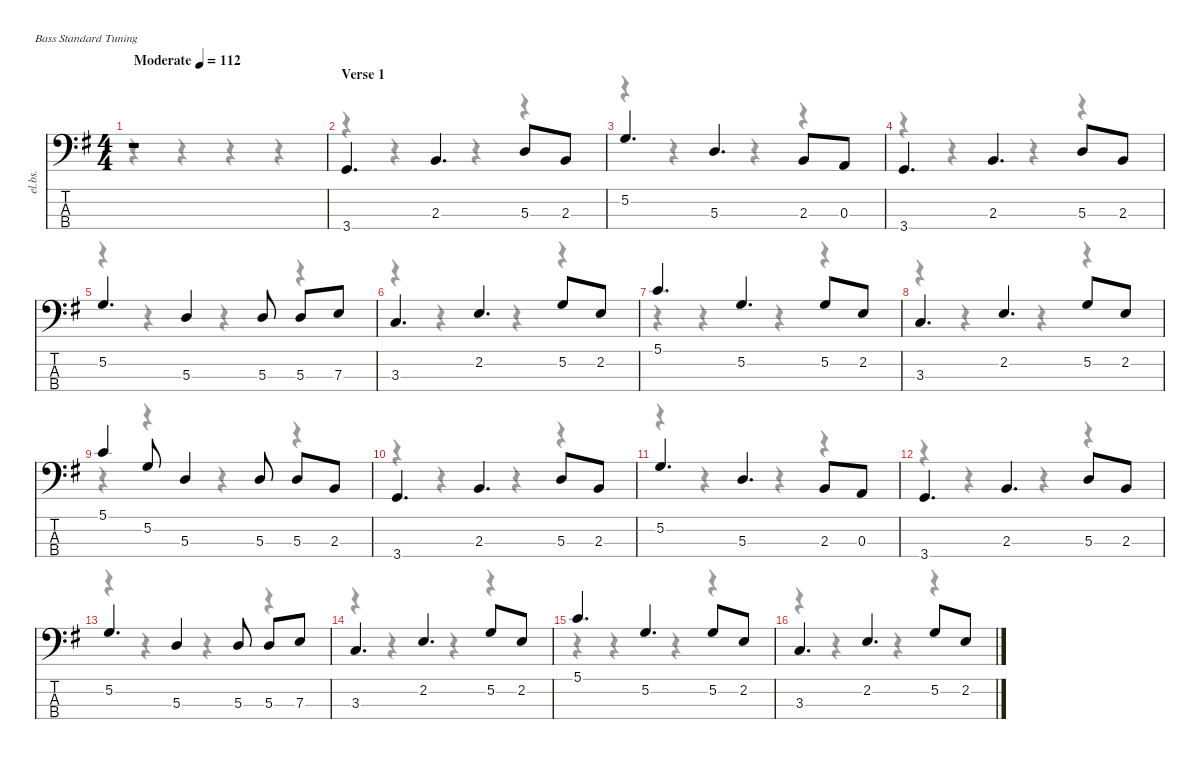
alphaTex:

\defaultSystemsLayout 4
\hideDynamics
\bracketExtendMode nobrackets
\track ("Bass" "el.bs.") {instrument electricbasspick}
\staff {score tabs}
\tuning (G2 D2 A1 E1)
\voice
\ts (4 4)
\beaming (8 2 2 2 2)
\tempo (112 "Moderate")
\clef f4
\ks g
r.1{dy mf instrument electricbasspick} |
\section ("" "Verse 1")
3.4{acc forcenatural}.4{d} 2.3{acc forcenatural}.4{d} 5.3{acc forcenatural}.8 2.3{acc forcenatural}.8 |
5.2{acc forcenatural}.4{d} 5.3{acc forcenatural}.4{d} 2.3{acc forcenatural}.8 0.3{acc forcenatural}.8 |
3.4{acc forcenatural}.4{d} 2.3{acc forcenatural}.4{d} 5.3{acc forcenatural}.8 2.3{acc forcenatural}.8 |
5.2{acc forcenatural}.4{d} 5.3{acc forcenatural}.4 5.3{acc forcenatural}.8 5.3{acc forcenatural}.8 7.3{acc forcenatural}.8 |
3.3{acc forcenatural}.4{d} 2.2{acc forcenatural}.4{d} 5.2{acc forcenatural}.8 2.2{acc forcenatural}.8 |
5.1{acc forcenatural}.4{d} 5.2{acc forcenatural}.4{d} 5.2{acc forcenatural}.8 2.2{acc forcenatural}.8 |
3.3{acc forcenatural}.4{d} 2.2{acc forcenatural}.4{d} 5.2{acc forcenatural}.8 2.2{acc forcenatural}.8 |
5.1{acc forcenatural}.4 5.2{acc forcenatural}.8 5.3{acc forcenatural}.4 5.3{acc forcenatural}.8 5.3{acc forcenatural}.8 2.3{acc forcenatural}.8 |
3.4{acc forcenatural}.4{d} 2.3{acc forcenatural}.4{d} 5.3{acc forcenatural}.8 2.3{acc forcenatural}.8 |
5.2{acc forcenatural}.4{d} 5.3{acc forcenatural}.4{d} 2.3{acc forcenatural}.8 0.3{acc forcenatural}.8 |
3.4{acc forcenatural}.4{d} 2.3{acc forcenatural}.4{d} 5.3{acc forcenatural}.8 2.3{acc forcenatural}.8 |
5.2{acc forcenatural}.4{d} 5.3{acc forcenatural}.4 5.3{acc forcenatural}.8 5.3{acc forcenatural}.8 7.3{acc forcenatural}.8 |
3.3{acc forcenatural}.4{d} 2.2{acc forcenatural}.4{d} 5.2{acc forcenatural}.8 2.2{acc forcenatural}.8 |
5.1{acc forcenatural}.4{d} 5.2{acc forcenatural}.4{d} 5.2{acc forcenatural}.8 2.2{acc forcenatural}.8 |
3.3{acc forcenatural}.4{d} 2.2{acc forcenatural}.4{d} 5.2{acc forcenatural}.8 2.2{acc forcenatural}.8
\voice
\clef f4
\ottava regular
\simile none
\ks g
r.4{dy mf} r.4 r.4 r.4 |
r.4 r.4 r.4 r.4 |
r.4 r.4 r.4 r.4 |
r.4 r.4 r.4 r.4 |
r.4 r.4 r.4 r.4 |
r.4 r.4 r.4 r.4 |
r.4 r.4 r.4 r.4 |
r.4 r.4 r.4 r.4 |
r.4 r.4 r.4 r.4 |
r.4 r.4 r.4 r.4 |
r.4 r.4 r.4 r.4 |
r.4 r.4 r.4 r.4 |
r.4 r.4 r.4 r.4 |
r.4 r.4 r.4 r.4 |
r.4 r.4 r.4 r.4 |
r.4 r.4 r.4 r.4
